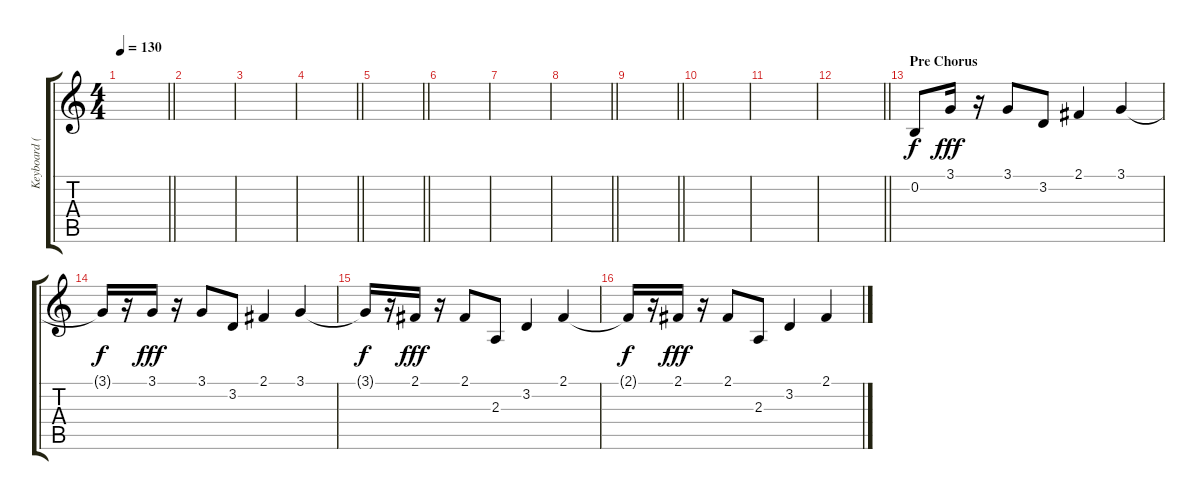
\track ("Keyboard (Ovie)" "Keyboard (") {instrument acousticgrandpiano}
\staff {score tabs}
\tuning (E4 B3 G3 D3 A2 E2) {hide}
\ts (4 4)
\tempo 130
\clef g2
\barLineRight lightlight
\ks c
|
|
|
\barLineRight lightlight
|
\barLineRight lightlight
|
|
|
\barLineRight lightlight
|
\barLineRight lightlight
|
|
|
\barLineRight lightlight
|
\section ("" "Pre Chorus")
0.2.8{dy f} 3.1.16{dy fff} r.16 3.1.8 3.2.8 2.1.4 3.1.4 |
3.1{t}.16{dy f} r.16 3.1.16{dy fff} r.16 3.1.8 3.2.8 2.1.4 3.1.4 |
3.1{t}.16{dy f} r.16 2.1.16{dy fff} r.16 2.1.8 2.3.8 3.2.4 2.1.4 |
2.1{t}.16{dy f} r.16 2.1.16{dy fff} r.16 2.1.8 2.3.8 3.2.4 2.1.4
